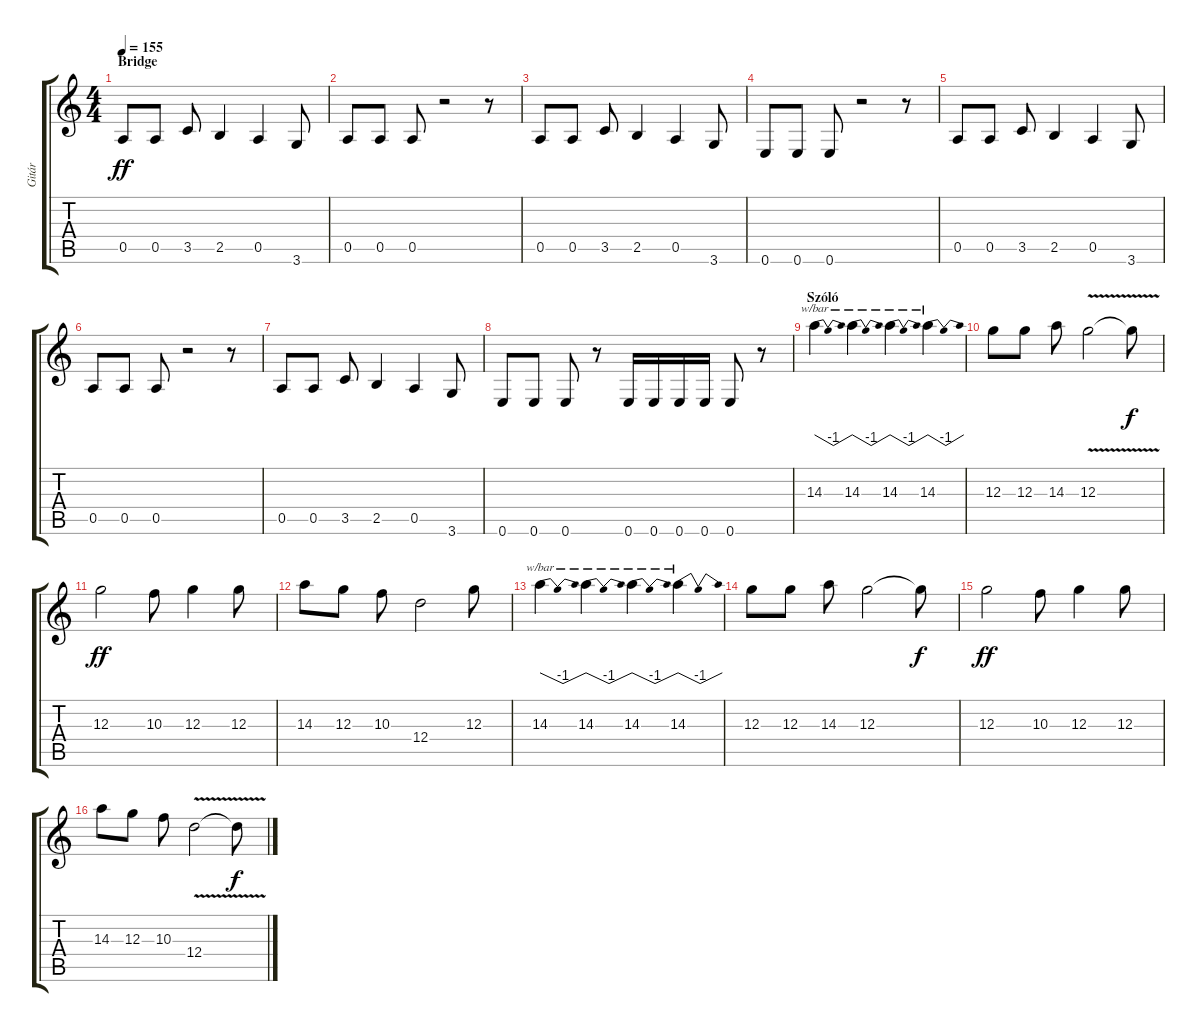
\track ("Gitár" "Gitár") {instrument distortionguitar}
\staff {score tabs}
\tuning (E4 B3 G3 D3 A2 E2) {hide}
\ts (4 4)
\section ("" "Bridge")
\tempo 155
\clef g2
\ks c
0.5.8{dy ff} 0.5.8 3.5.8 2.5.4 0.5.4 3.6.8 |
0.5.8 0.5.8 0.5.8 r.2 r.8 |
0.5.8 0.5.8 3.5.8 2.5.4 0.5.4 3.6.8 |
0.6.8 0.6.8 0.6.8 r.2 r.8 |
0.5.8 0.5.8 3.5.8 2.5.4 0.5.4 3.6.8 |
0.5.8 0.5.8 0.5.8 r.2 r.8 |
0.5.8 0.5.8 3.5.8 2.5.4 0.5.4 3.6.8 |
0.6.8 0.6.8 0.6.8 r.8 0.6.16 0.6.16 0.6.16 0.6.16 0.6.8 r.8 |
\section ("" "Szóló")
14.3.4{tbe (dip default 0 0 30 -4 60 0)} 14.3.4{tbe (dip default 0 0 30 -4 60 0)} 14.3.4{tbe (dip default 0 0 30 -4 60 0)} 14.3.4{tbe (dip default 0 0 30 -4 60 0)} |
12.3.8 12.3.8 14.3.8 12.3{v}.2 12.3{t}.8{dy f} |
12.3.2{dy ff} 10.3.8 12.3.4 12.3.8 |
14.3.8 12.3.8 10.3.8 12.4.2 12.3.8 |
14.3.4{tbe (dip default 0 0 30 -4 60 0)} 14.3.4{tbe (dip default 0 0 30 -4 60 0)} 14.3.4{tbe (dip default 0 0 30 -4 60 0)} 14.3.4{tbe (dip default 0 0 30 -4 60 0)} |
12.3.8 12.3.8 14.3.8 12.3.2 12.3{t}.8{dy f} |
12.3.2{dy ff} 10.3.8 12.3.4 12.3.8 |
14.3.8 12.3.8 10.3.8 12.4{v}.2 12.4{t}.8{dy f}
